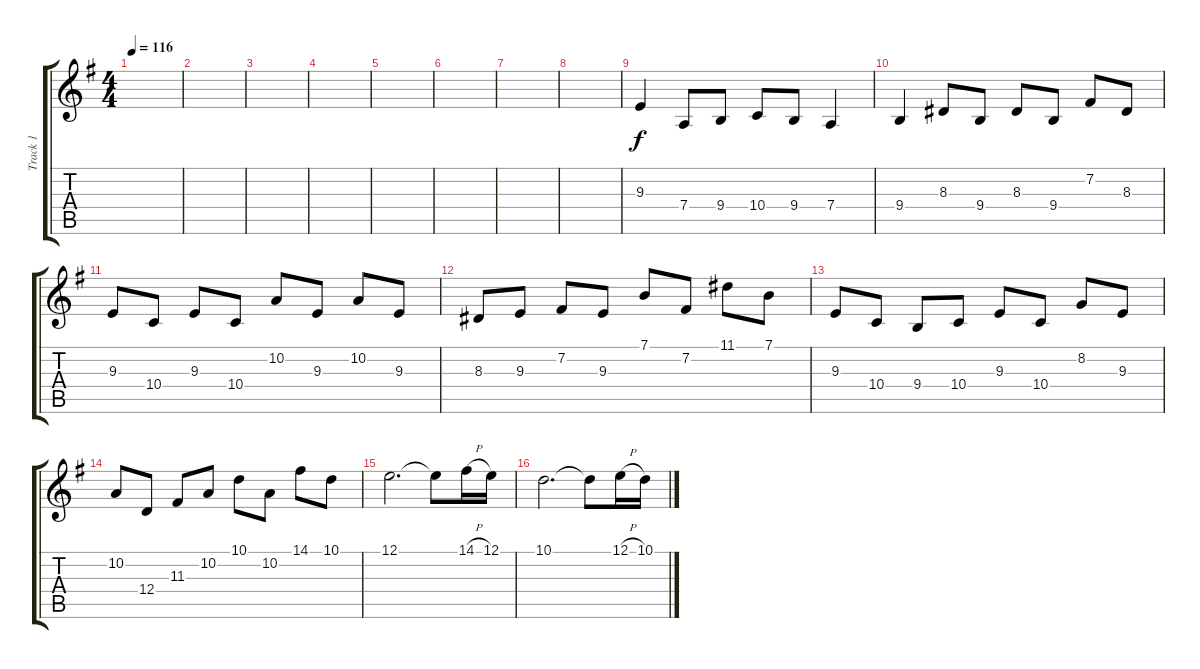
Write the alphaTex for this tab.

\track ("Track 1" "Track 1") {instrument violin}
\staff {score tabs}
\tuning (E4 B3 G3 D3 A2 E2) {hide}
\ts (4 4)
\tempo 116
\clef g2
\ks g
|
|
|
|
|
|
|
|
9.3.4{dy f} 7.4.8 9.4.8 10.4.8 9.4.8 7.4.4 |
9.4.4 8.3.8 9.4.8 8.3.8 9.4.8 7.2.8 8.3.8 |
9.3.8 10.4.8 9.3.8 10.4.8 10.2.8 9.3.8 10.2.8 9.3.8 |
8.3.8 9.3.8 7.2.8 9.3.8 7.1.8 7.2.8 11.1.8 7.1.8 |
9.3.8 10.4.8 9.4.8 10.4.8 9.3.8 10.4.8 8.2.8 9.3.8 |
10.2.8 12.4.8 11.3.8 10.2.8 10.1.8 10.2.8 14.1.8 10.1.8 |
12.1.2{d} 12.1{t}.8 14.1{h}.16 12.1.16 |
10.1.2{d} 10.1{t}.8 12.1{h}.16 10.1.16
